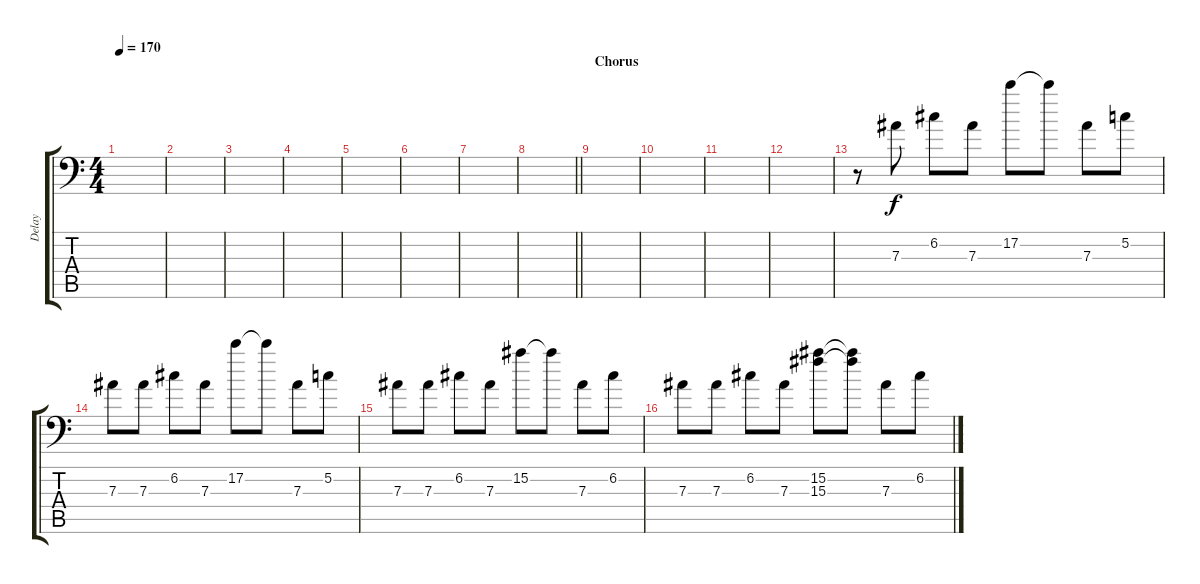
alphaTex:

\track ("Delay" "Delay") {instrument overdrivenguitar}
\staff {score tabs}
\tuning (C4 G3 Eb3 Bb2 F2 Bb1) {hide}
\ts (4 4)
\tempo 170
\clef f4
\ks c
|
|
|
|
|
|
|
\barLineRight lightlight
|
\section ("" "Chorus")
|
|
|
|
r.8 7.3.8 6.2.8 7.3.8 17.2.8 17.2{t}.8 7.3.8 5.2.8 |
7.3.8 7.3.8 6.2.8 7.3.8 17.2.8 17.2{t}.8 7.3.8 5.2.8 |
7.3.8 7.3.8 6.2.8 7.3.8 15.2.8 15.2{t}.8 7.3.8 6.2.8 |
7.3.8 7.3.8 6.2.8 7.3.8 (15.2 15.3).8 (15.2{t} 15.3{t}).8 7.3.8 6.2.8
